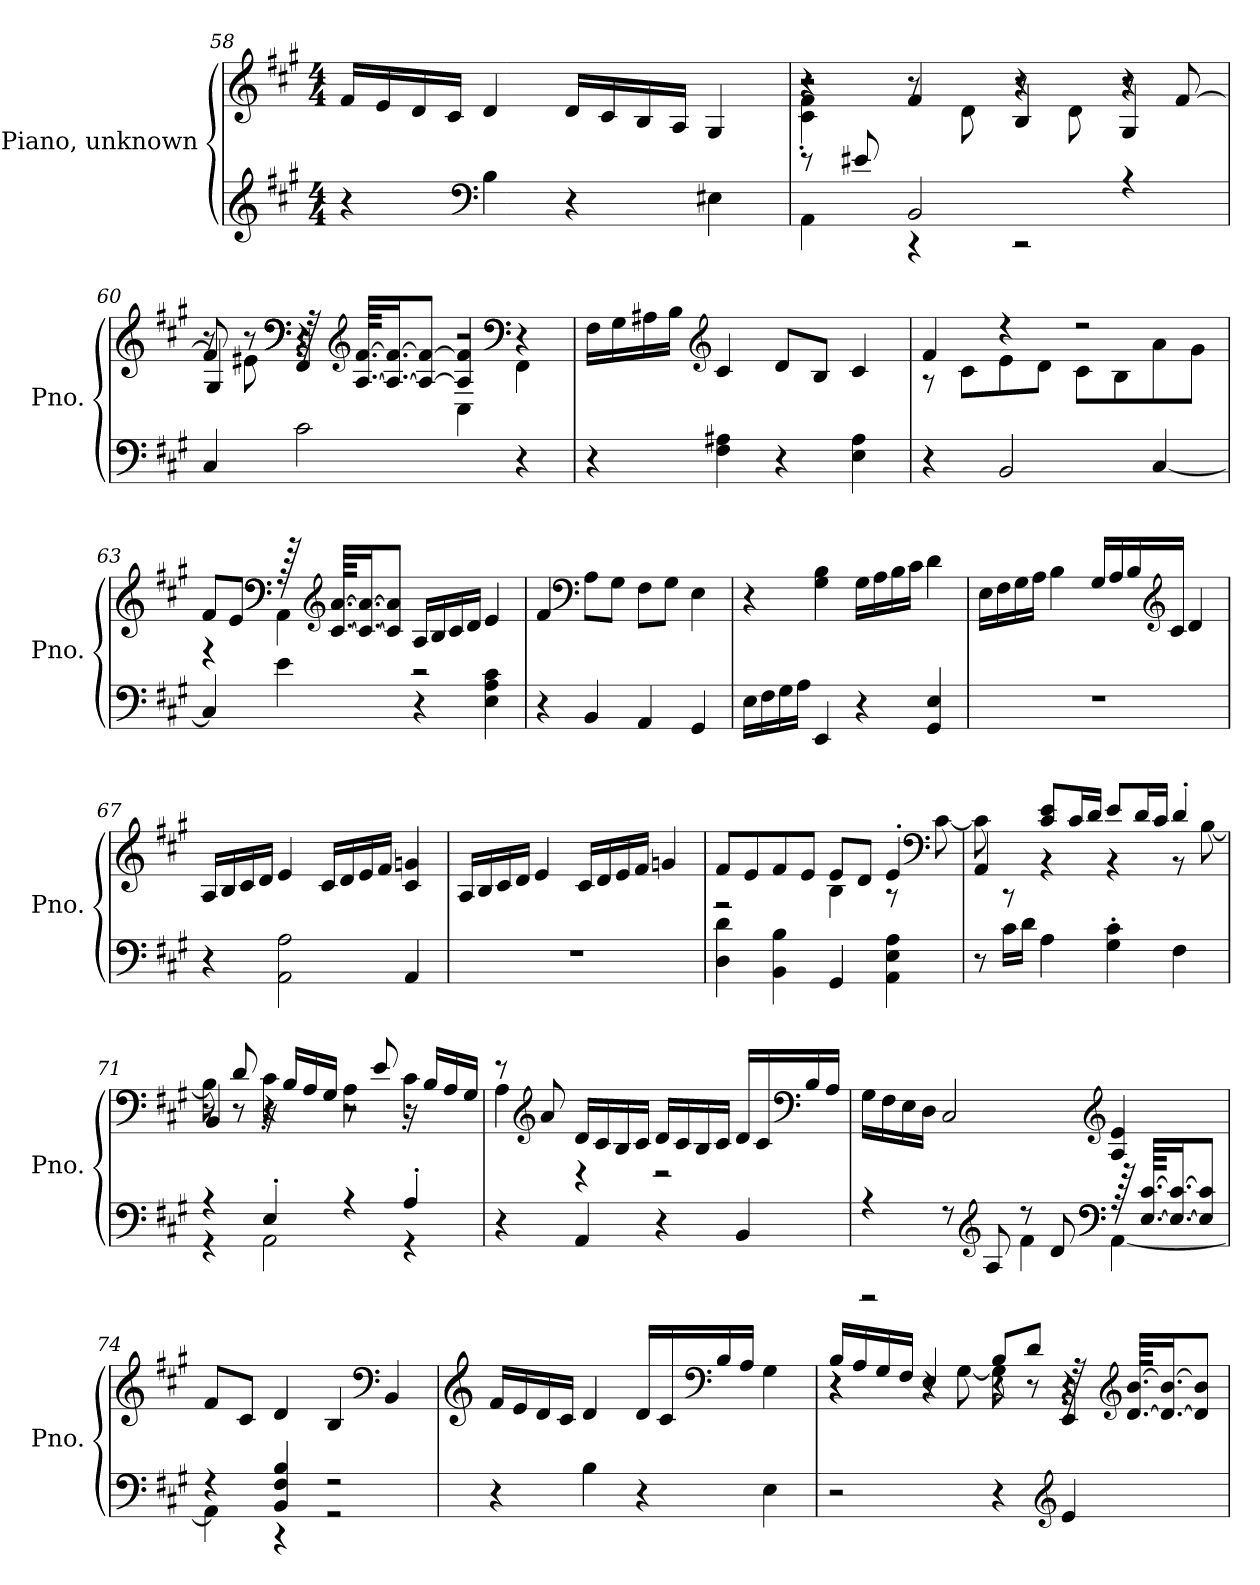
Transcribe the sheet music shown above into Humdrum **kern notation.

**kern	**kern
*part1	*part1
*staff2	*staff1
*I"Piano, unknown	*
*I'Pno.	*
*clefG2	*clefG2
*k[f#c#g#]	*k[f#c#g#]
*M4/4	*M4/4
=58	=58
4r	16f#/LL
.	16e/
.	16d/
.	16c#/JJ
*clefF4	*
4B\	4d/
4r	16d/LL
.	16c#/
.	16B/
.	16A/JJ
4E#X\	4G#/
=59	=59
*^	*^
*	*	*	*^
8r	4AA\	2r	4c#\' 4f#\'	4r
8e#X/	.	.	.	.
2BB/	4r	.	8r	4f#/
.	.	.	8d\	.
.	2r	4r	8r	4B/
.	.	.	8d\	.
4r	.	8r	4r	4G#/
.	.	[8f#/	.	.
*v	*v	*	*	*
!!LO:LB:g=z	!!	!!
=60	=60	=60	=60
4C#/	8f#/]	8r	4G#/
.	8r	8e#X\	.
*	*clefF4	*	*
2c#\	128r	4r	4FF#/
*	*clefG2	*	*
.	[64.A/ [64.f#/KKLL	.	.
.	16.A/_ 16.f#/_J	.	.
.	8A/_ 8f#/_J	.	.
.	4A/] 4f#/]	4C#\	2r
*	*clefF4	*	*
4r	4r	4FF#\	.
*	*v	*v	*v
=61	=61
4r	16F#\LL
.	16G#\
.	16A#X\
.	16B\JJ
*	*clefG2
4F#\ 4A#X\	4c#/
4r	8d/L
.	8B/J
4E\ 4A#\	4c#/
=62	=62
*	*^
4r	4f#/	8r
.	.	8c#\L
2BB/	4r	8e\
.	.	8d\J
.	2r	8c#\L
.	.	8B\
[4C#/	.	8a\
.	.	8g#\J
!!LO:LB:g=z	!!
=63	=63	=63
4C#/]	8f#/L	4r
.	8e/J	.
*	*clefF4	*
4e\	128r	4AA\
*	*clefG2	*
.	[64.c#/ [64.a/KKLL	.
.	16.c#/_ 16.a/_J	.
.	8c#/] 8a/]J	.
4r	16A/LL	2r
.	16B/	.
.	16c#/	.
.	16d/JJ	.
4E\ 4A\ 4c#\	4e/	.
*	*v	*v
=64	=64
4r	4f#/
*	*clefF4
4BB/	8A\L
.	8G#\J
4AA/	8F#\L
.	8G#\J
4GG#/	4E\
=65	=65
16E\LL	4r
16F#\	.
16G#\	.
16A\JJ	.
4EE/	4G#\ 4B\
4r	16G#\LL
.	16A\
.	16B\
.	16c#\JJ
4GG#/ 4E/	4d\
!!LO:LB:g=z
=66	=66
1r	16E\LL
.	16F#\
.	16G#\
.	16A\JJ
.	4B\
.	16G#/LL
.	16A/
.	16B/
*	*clefG2
.	16c#/JJ
.	4d/
=67	=67
4r	16A/LL
.	16B/
.	16c#/
.	16d/JJ
2AA\ 2A\	4e/
.	16c#/LL
.	16d/
.	16e/
.	16f#/JJ
4AA/	4c#/ 4gn/
=68	=68
1r	16A/LL
.	16B/
.	16c#/
.	16d/JJ
.	4e/
.	16c#/LL
.	16d/
.	16e/
.	16f#/JJ
.	4gn/
!!LO:LB:g=z
=69	=69
*	*^
4D\ 4d\	8f#/L	2r
.	8e/	.
4BB\ 4B\	8f#/	.
.	8e/J	.
4GG#/	8e/L	4B\
.	8d/J	.
4AA\ 4E\ 4A\	4e'/	8r
*	*clefF4	*
.	.	[8c#\
=70	=70	=70
8r	4AA/	8c#\]
16c#\LL	.	8r
16d\JJ	.	.
4A\	8c#/ 8e/L	4r
.	16c#/L	.
.	16d/JJ	.
4G#\' 4c#\'	8e/L	4r
.	16d/L	.
.	16c#/JJ	.
4F#\	4d'/	8r
.	.	[8B\
=71	=71	=71
*^	*	*^
4r	4r	8r	8B\]	4BB/
.	.	8d/	8r	.
4E'/	2AA\	16r	4c#'\	4r
.	.	16B/LL	.	.
.	.	16A/	.	.
.	.	16G#/JJ	.	.
4r	.	8r	4A\	2r
.	.	8e/	.	.
4A'/	4r	16r	4c#'\	.
.	.	16B/LL	.	.
.	.	16A/	.	.
.	.	16G#/JJ	.	.
*v	*v	*	*	*
*	*	*v	*v
!!LO:LB:g=z
=72	=72	=72
4r	8r	4A\
*	*clefG2	*
.	8a/	.
4AA/	16d/LL	4r
.	16c#/	.
.	16B/	.
.	16c#/JJ	.
4r	16d/LL	2r
.	16c#/	.
.	16B/	.
.	16c#/JJ	.
4BB/	16d/LL	.
.	16c#/	.
*	*clefF4	*
.	16B/	.
.	16A/JJ	.
*	*v	*v
=73	=73
*^	*
4r	2r	16G#\LL
.	.	16F#\
.	.	16E\
.	.	16D\JJ
8r	.	2C#/
*clefG2	*	*
8A/	.	.
8r	4f#\	.
8d/	.	.
*clefF4	*	*clefG2
128r	[4AA\	4A/ 4e/
[64.E/ [64.c#/KKLL	.	.
16.E/_ 16.c#/_J	.	.
8E/] 8c#/]J	.	.
!!LO:PB:g=z
=74	=74	=74
4r	4AA\]	8f#/L
.	.	8c#/J
4BB/ 4F#/ 4B/	4r	4d/
2r	2r	4B/
*	*	*clefF4
.	.	4BB/
*v	*v	*
=75	=75
*	*clefG2
4r	16f#/LL
.	16e/
.	16d/
.	16c#/JJ
4B\	4d/
4r	16d/LL
.	16c#/
*	*clefF4
.	16B/
.	16A/JJ
4E\	4G#\
=76	=76
*	*^
*	*	*^
2r	16B/LL	4r	4r
.	16A/	.	.
.	16G#/	.	.
.	16F#/JJ	.	.
.	4r	8r	4E/
.	.	[8G#\	.
4r	8B/L	8G#\]	4r
.	8d/J	8r	.
*clefG2	*	*	*
4e/	128r	4r	4EE/
*	*clefG2	*	*
.	[64.d/ [64.b/KKLL	.	.
.	16.d/_ 16.b/_J	.	.
.	8d/] 8b/]J	.	.
*	*v	*v	*v
=	=
*-	*-
